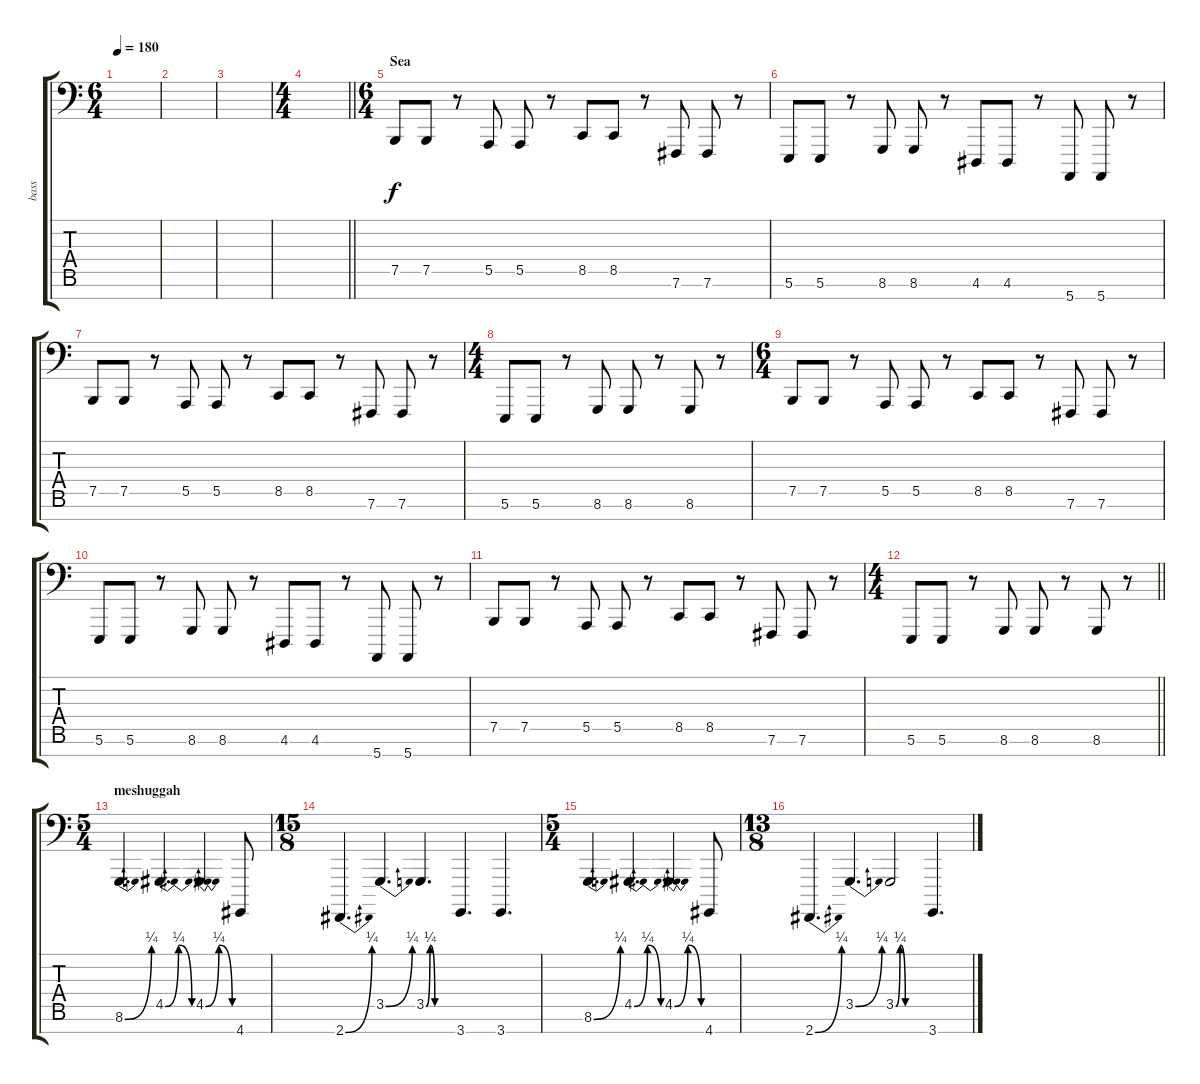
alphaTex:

\track ("bass" "bass") {instrument lead2sawtooth}
\staff {score tabs}
\tuning (B2 Gb2 D2 A1 E1 B0 E0) {hide}
\ts (6 4)
\tempo 180
\clef f4
\ks c
|
|
|
\ts (4 4)
\barLineRight lightlight
|
\ts (6 4)
\section ("" "Sea")
7.5.8 7.5.8 r.8 5.5.8 5.5.8 r.8 8.5.8 8.5.8 r.8 7.6.8 7.6.8 r.8 |
5.6.8 5.6.8 r.8 8.6.8 8.6.8 r.8 4.6.8 4.6.8 r.8 5.7.8 5.7.8 r.8 |
7.5.8 7.5.8 r.8 5.5.8 5.5.8 r.8 8.5.8 8.5.8 r.8 7.6.8 7.6.8 r.8 |
\ts (4 4)
5.6.8 5.6.8 r.8 8.6.8 8.6.8 r.8 8.6.8 r.8 |
\ts (6 4)
7.5.8 7.5.8 r.8 5.5.8 5.5.8 r.8 8.5.8 8.5.8 r.8 7.6.8 7.6.8 r.8 |
5.6.8 5.6.8 r.8 8.6.8 8.6.8 r.8 4.6.8 4.6.8 r.8 5.7.8 5.7.8 r.8 |
7.5.8 7.5.8 r.8 5.5.8 5.5.8 r.8 8.5.8 8.5.8 r.8 7.6.8 7.6.8 r.8 |
\ts (4 4)
\barLineRight lightlight
5.6.8 5.6.8 r.8 8.6.8 8.6.8 r.8 8.6.8 r.8 |
\ts (5 4)
\section ("" "meshuggah")
8.6{be (bend 0 0 60 1)}.4{d volume 11 instrument lead8bassandlead} 4.5{be (bendrelease 0 0 30 1 46 1 60 0)}.4{d} 4.5{be (bendrelease 0 0 30 1 46 1 60 0)}.4{d} 4.7.8 |
\ts (15 8)
2.7{be (bend 0 0 60 1)}.4{d} 3.5{be (bend 0 0 60 1)}.4{d} 3.5{be (custom 0 0 9 1 20 0 60 0)}.4{d} 3.7.4{d} 3.7.4{d} |
\ts (5 4)
8.6{be (bend 0 0 60 1)}.4{d} 4.5{be (bendrelease 0 0 30 1 46 1 60 0)}.4{d} 4.5{be (bendrelease 0 0 30 1 46 1 60 0)}.4{d} 4.7.8 |
\ts (13 8)
2.7{be (bend 0 0 60 1)}.4{d} 3.5{be (bend 0 0 60 1)}.4{d} 3.5{be (custom 0 0 9 1 20 0 60 0)}.2 3.7.4{d}
